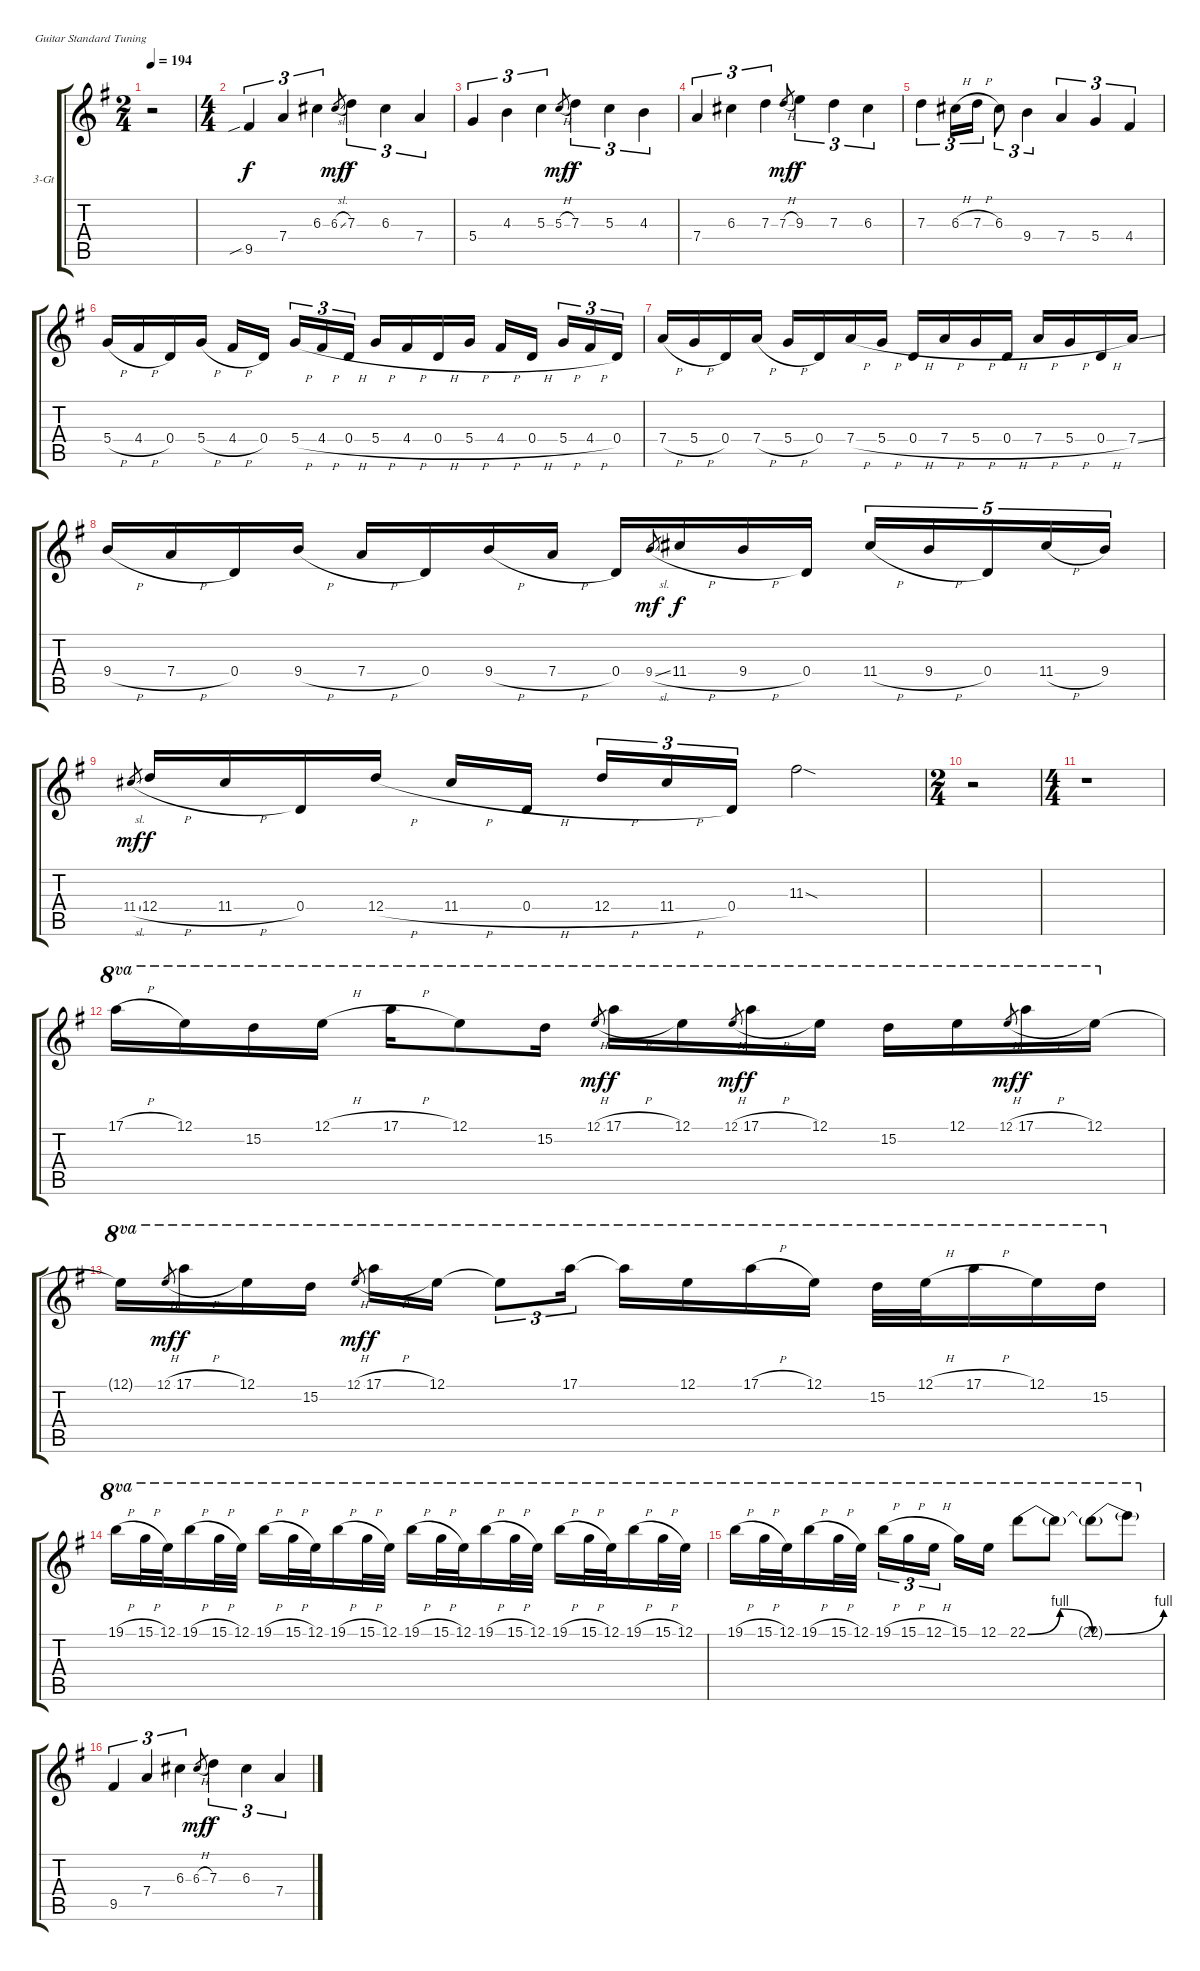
\bracketExtendMode groupsimilarinstruments
\firstSystemTrackNameOrientation horizontal
\otherSystemsTrackNameOrientation horizontal
\track ("3-Gt" "3-Gt") {instrument distortionguitar}
\staff {score tabs}
\tuning (E4 B3 G3 D3 A2 E2)
\ts (2 4)
\tempo 194
\clef g2
\scale
1.08575
\ks g
r.2{dy f} |
\ts (4 4)
\scale
0.91425 9.5{sib}.4{tu (3 2)} 7.4.4{tu (3 2)} 6.3.4{tu (3 2)} 6.3{sl}.8{gr dy mf} 7.3.4{tu (3 2) dy f} 6.3.4{tu (3 2)} 7.4.4{tu (3 2)} |
\scale
1.05549 5.4.4{tu (3 2)} 4.3.4{tu (3 2)} 5.3.4{tu (3 2)} 5.3{h}.8{gr dy mf} 7.3.4{tu (3 2) dy f} 5.3.4{tu (3 2)} 4.3.4{tu (3 2)} |
\scale
0.944515 7.4.4{tu (3 2)} 6.3.4{tu (3 2)} 7.3.4{tu (3 2)} 7.3{h}.8{gr dy mf} 9.3.4{tu (3 2) dy f} 7.3.4{tu (3 2)} 6.3.4{tu (3 2)} |
\scale
1.05549 7.3.4{tu (3 2)} 6.3{h}.16{tu (3 2)} 7.3{h}.16{tu (3 2)} 6.3.8{tu (3 2)} 9.4.4{tu (3 2)} 7.4.4{tu (3 2)} 5.4.4{tu (3 2)} 4.4.4{tu (3 2)} |
\scale
0.944515 5.4{h}.16 4.4{h}.16 0.4.16 5.4{h}.16 4.4{h}.16 0.4.16 5.4{h}.16{tu (3 2)} 4.4{h}.16{tu (3 2)} 0.4{h}.16{tu (3 2)} 5.4{h}.16 4.4{h}.16 0.4{h}.16 5.4{h}.16 4.4{h}.16 0.4{h}.16 5.4{h}.16{tu (3 2)} 4.4{h}.16{tu (3 2)} 0.4.16{tu (3 2)} |
\scale
1.05549 7.4{h}.16 5.4{h}.16 0.4.16 7.4{h}.16 5.4{h}.16 0.4.16 7.4{h}.16 5.4{h}.16 0.4{h}.16 7.4{h}.16 5.4{h}.16 0.4{h}.16 7.4{h}.16 5.4{h}.16 0.4{h}.16 7.4{ss}.16 |
\scale
0.944515 9.4{h}.16 7.4{h}.16 0.4.16 9.4{h}.16 7.4{h}.16 0.4.16 9.4{h}.16 7.4{h}.16 0.4.16 9.4{sl}.8{gr dy mf} 11.4{h}.16{dy f} 9.4{h}.16 0.4.16 11.4{h}.16{tu (5 4)} 9.4{h}.16{tu (5 4)} 0.4.16{tu (5 4)} 11.4{h}.16{tu (5 4)} 9.4.16{tu (5 4)} |
\scale
1.05549 11.4{sl}.8{gr dy mf} 12.4{h}.16{dy f} 11.4{h}.16 0.4.16 12.4{h}.16 11.4{h}.16 0.4{h}.16 12.4{h}.16{tu (3 2)} 11.4{h}.16{tu (3 2)} 0.4.16{tu (3 2)} 11.3{sod}.2 |
\ts (2 4)
\scale
0.944515 r.2 |
\ts (4 4)
\scale
1.08575 r.1 |
\scale
0.91425 17.1{h}.16{ot 8va} 12.1.16{ot 8va} 15.2.16{ot 8va} 12.1{h}.16{ot 8va} 17.1{h}.16{ot 8va} 12.1.8{ot 8va} 15.2.16{ot 8va} 12.1{h}.8{ot 8va gr dy mf} 17.1{h}.16{ot 8va dy f} 12.1.16{ot 8va} 12.1{h}.8{ot 8va gr dy mf} 17.1{h}.16{ot 8va dy f} 12.1.16{ot 8va} 15.2.16{ot 8va} 12.1.16{ot 8va} 12.1{h}.8{ot 8va gr dy mf} 17.1{h}.16{ot 8va dy f} 12.1.16{ot 8va} |
\scale
1.05549 12.1{t}.16{ot 8va} 12.1{h}.8{ot 8va gr dy mf} 17.1{h}.16{ot 8va dy f} 12.1.16{ot 8va} 15.2.16{ot 8va} 12.1{h}.8{ot 8va gr dy mf} 17.1{h}.16{ot 8va dy f} 12.1.16{ot 8va} 12.1{t}.8{tu (3 2) ot 8va} 17.1.16{tu (3 2) ot 8va} 17.1{t}.16{ot 8va} 12.1.16{ot 8va} 17.1{h}.16{ot 8va} 12.1.16{ot 8va} 15.2.32{ot 8va} 12.1{h}.32{ot 8va} 17.1{h}.16{ot 8va} 12.1.16{ot 8va} 15.2.16{ot 8va} |
\scale
0.944515 19.1{h}.16{ot 8va} 15.1{h}.32{ot 8va} 12.1.32{ot 8va} 19.1{h}.16{ot 8va} 15.1{h}.32{ot 8va} 12.1.32{ot 8va} 19.1{h}.16{ot 8va} 15.1{h}.32{ot 8va} 12.1.32{ot 8va} 19.1{h}.16{ot 8va} 15.1{h}.32{ot 8va} 12.1.32{ot 8va} 19.1{h}.16{ot 8va} 15.1{h}.32{ot 8va} 12.1.32{ot 8va} 19.1{h}.16{ot 8va} 15.1{h}.32{ot 8va} 12.1.32{ot 8va} 19.1{h}.16{ot 8va} 15.1{h}.32{ot 8va} 12.1.32{ot 8va} 19.1{h}.16{ot 8va} 15.1{h}.32{ot 8va} 12.1.32{ot 8va} |
\scale
1.05549 19.1{h}.16{ot 8va} 15.1{h}.32{ot 8va} 12.1.32{ot 8va} 19.1{h}.16{ot 8va} 15.1{h}.32{ot 8va} 12.1.32{ot 8va} 19.1{h}.16{tu (3 2) ot 8va} 15.1{h}.16{tu (3 2) ot 8va} 12.1{h}.16{tu (3 2) ot 8va} 15.1.16{ot 8va} 12.1.16{ot 8va} 22.1{be (bendrelease 0 0 30 4 30 4 60 0)}.8{ot 8va} 22.1{t}.8{ot 8va} 22.1{be (bend 0 0 15 4) t}.8{ot 8va} 22.1{t}.8{ot 8va} |
\scale
0.944515 9.5.4{tu (3 2)} 7.4.4{tu (3 2)} 6.3.4{tu (3 2)} 6.3{h}.8{gr dy mf} 7.3.4{tu (3 2) dy f} 6.3.4{tu (3 2)} 7.4.4{tu (3 2)}
